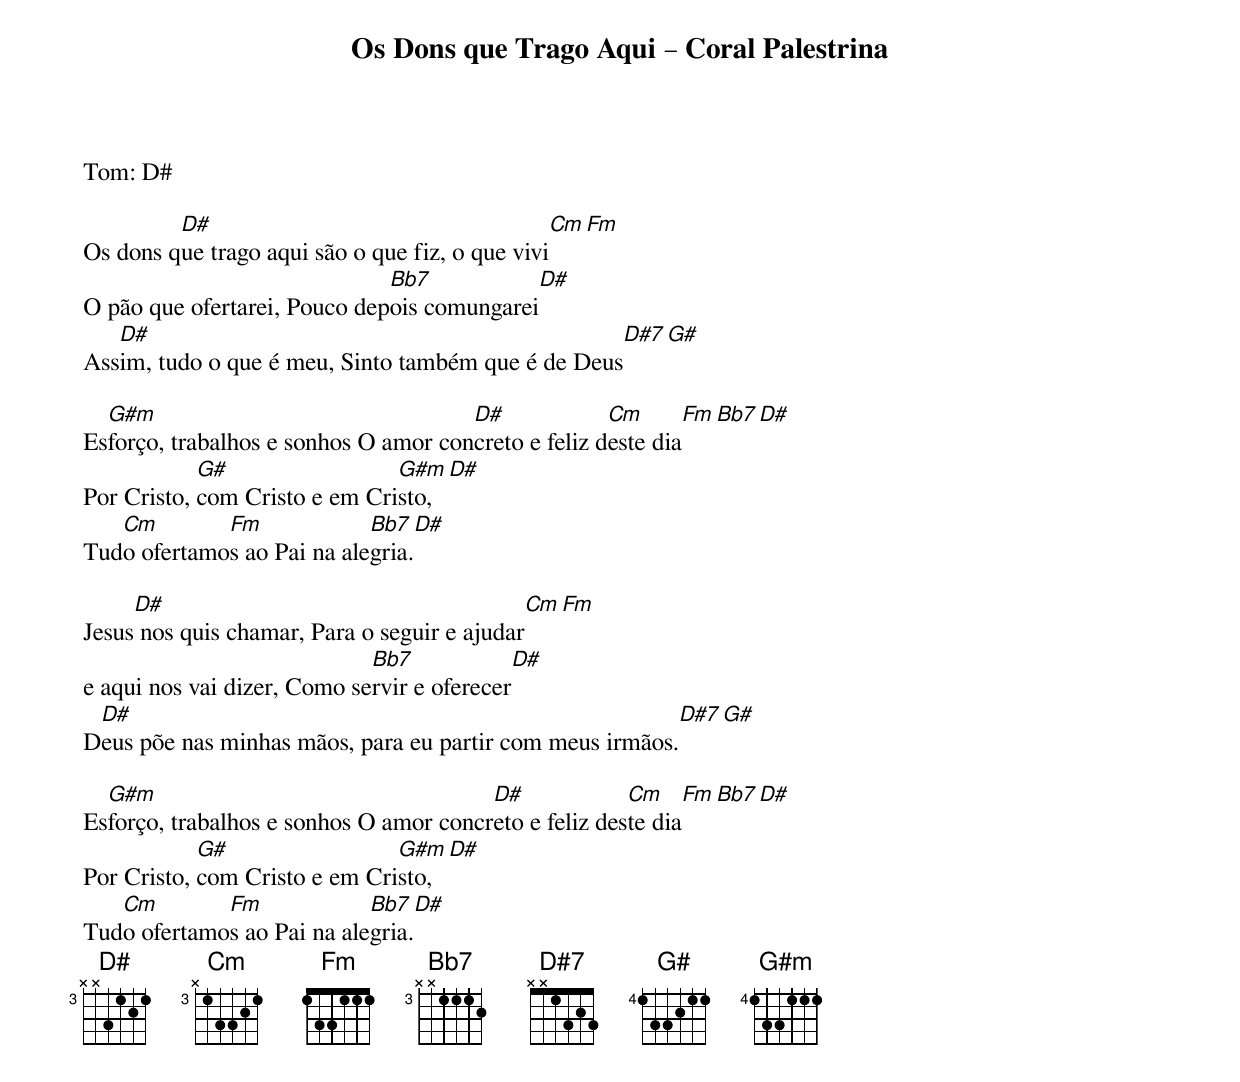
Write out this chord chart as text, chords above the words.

Os Dons que Trago Aqui – Coral Palestrina

Tom: D#

         D#                                                Cm             Fm
Os dons que trago aqui são o que fiz, o que vivi
                              Bb7                                             D#
O pão que ofertarei, Pouco depois comungarei
   D#                                                             D#7                   G#
Assim, tudo o que é meu, Sinto também que é de Deus

  G#m                                 D#             Cm          Fm        Bb7           D#
Esforço, trabalhos e sonhos O amor concreto e feliz deste dia
            G#                 G#m                 D#
Por Cristo, com Cristo e em Cristo,
   Cm        Fm             Bb7             D#
Tudo ofertamos ao Pai na alegria.

     D#                                                     Cm       Fm
Jesus nos quis chamar, Para o seguir e ajudar
                             Bb7                                      D#
e aqui nos vai dizer, Como servir e oferecer
 D#                                                                  D#7                           G#
Deus põe nas minhas mãos, para eu partir com meus irmãos.

  G#m                                   D#             Cm        Fm        Bb7           D#
Esforço, trabalhos e sonhos O amor concreto e feliz deste dia
            G#                 G#m                 D#
Por Cristo, com Cristo e em Cristo,
   Cm        Fm             Bb7             D#
Tudo ofertamos ao Pai na alegria.
